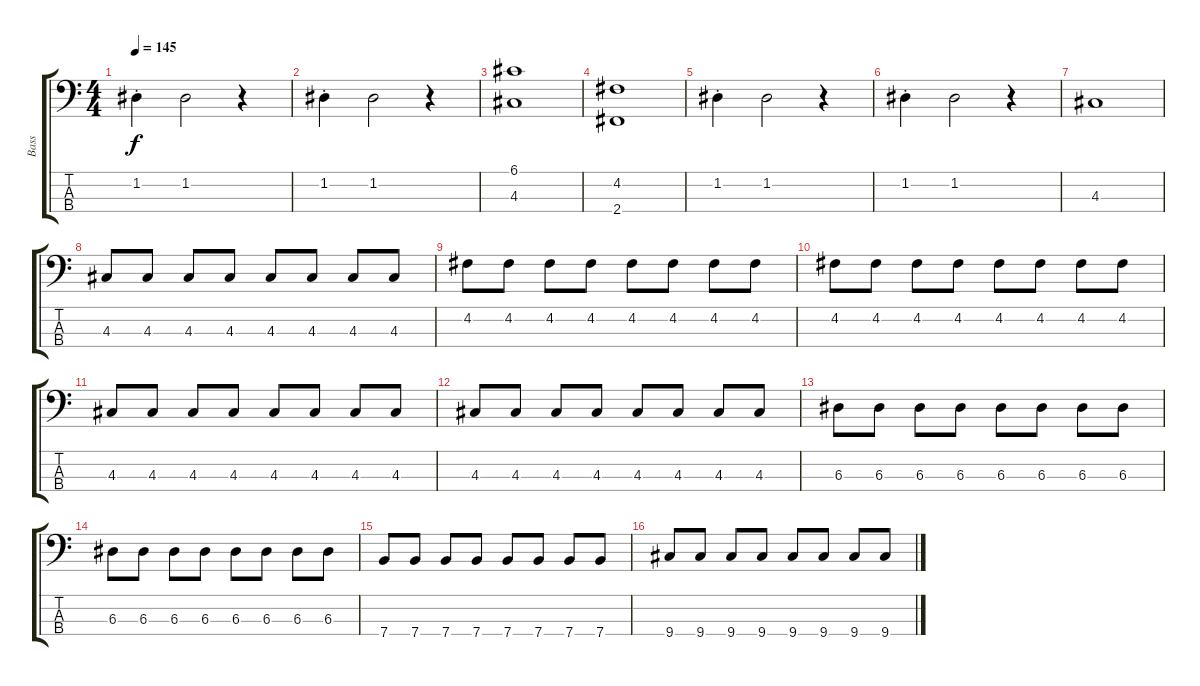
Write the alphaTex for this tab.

\track ("Bass" "Bass") {instrument electricbassfinger}
\staff {score tabs}
\tuning (G2 D2 A1 E1) {hide}
\ts (4 4)
\tempo 145
\clef f4
\ks c
1.2{st}.4{dy f} 1.2.2 r.4 |
1.2{st}.4 1.2.2 r.4 |
(6.1 4.3).1 |
(4.2 2.4).1 |
1.2{st}.4 1.2.2 r.4 |
1.2{st}.4 1.2.2 r.4 |
4.3.1 |
4.3.8 4.3.8 4.3.8 4.3.8 4.3.8 4.3.8 4.3.8 4.3.8 |
4.2.8 4.2.8 4.2.8 4.2.8 4.2.8 4.2.8 4.2.8 4.2.8 |
4.2.8 4.2.8 4.2.8 4.2.8 4.2.8 4.2.8 4.2.8 4.2.8 |
4.3.8 4.3.8 4.3.8 4.3.8 4.3.8 4.3.8 4.3.8 4.3.8 |
4.3.8 4.3.8 4.3.8 4.3.8 4.3.8 4.3.8 4.3.8 4.3.8 |
6.3.8 6.3.8 6.3.8 6.3.8 6.3.8 6.3.8 6.3.8 6.3.8 |
6.3.8 6.3.8 6.3.8 6.3.8 6.3.8 6.3.8 6.3.8 6.3.8 |
7.4.8 7.4.8 7.4.8 7.4.8 7.4.8 7.4.8 7.4.8 7.4.8 |
9.4.8 9.4.8 9.4.8 9.4.8 9.4.8 9.4.8 9.4.8 9.4.8
